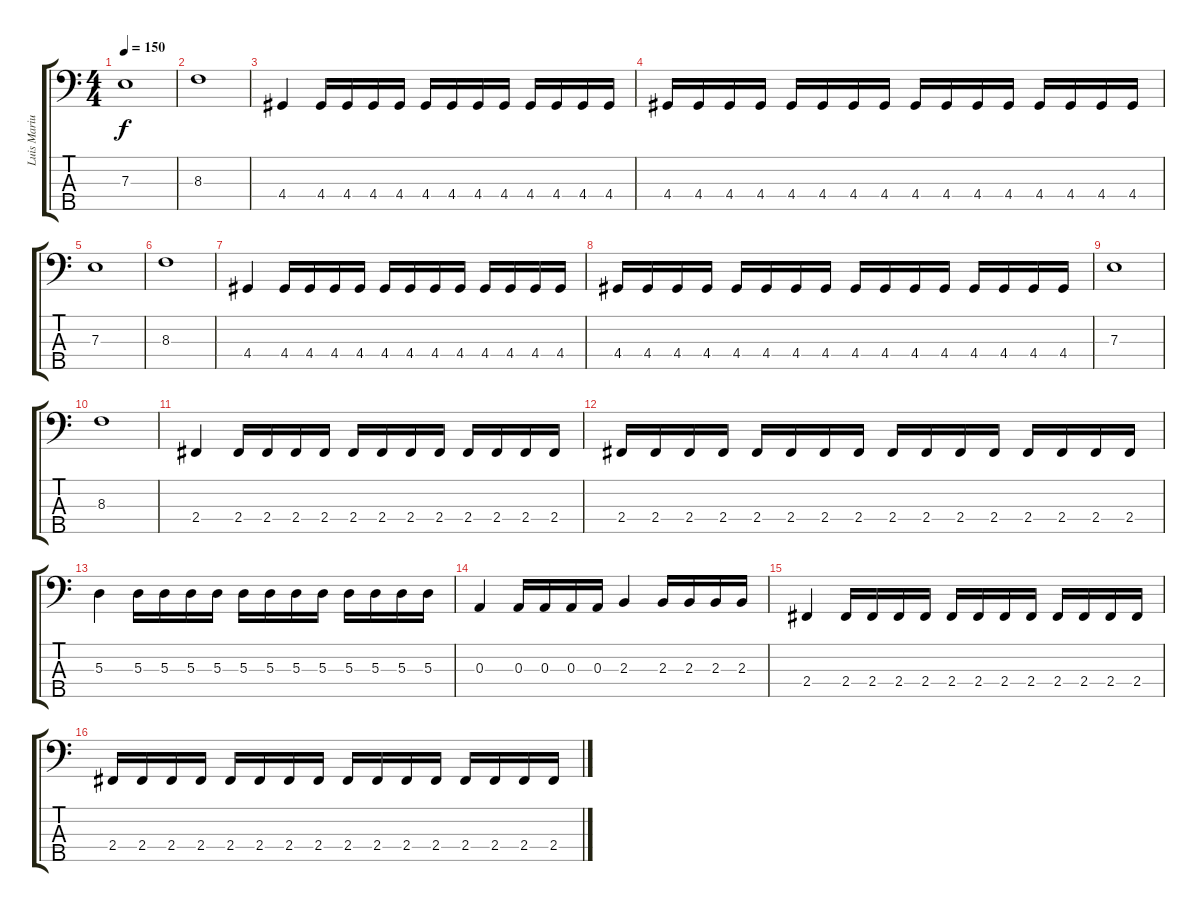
\track ("Luis Mariutti" "Luis Mariu") {instrument electricbassfinger}
\staff {score tabs}
\tuning (G2 D2 A1 E1 B0) {hide}
\ts (4 4)
\tempo 150
\clef f4
\ks c
7.3.1{dy f} |
8.3.1 |
4.4.4 4.4.16 4.4.16 4.4.16 4.4.16 4.4.16 4.4.16 4.4.16 4.4.16 4.4.16 4.4.16 4.4.16 4.4.16 |
4.4.16 4.4.16 4.4.16 4.4.16 4.4.16 4.4.16 4.4.16 4.4.16 4.4.16 4.4.16 4.4.16 4.4.16 4.4.16 4.4.16 4.4.16 4.4.16 |
7.3.1 |
8.3.1 |
4.4.4 4.4.16 4.4.16 4.4.16 4.4.16 4.4.16 4.4.16 4.4.16 4.4.16 4.4.16 4.4.16 4.4.16 4.4.16 |
4.4.16 4.4.16 4.4.16 4.4.16 4.4.16 4.4.16 4.4.16 4.4.16 4.4.16 4.4.16 4.4.16 4.4.16 4.4.16 4.4.16 4.4.16 4.4.16 |
7.3.1 |
8.3.1 |
2.4.4 2.4.16 2.4.16 2.4.16 2.4.16 2.4.16 2.4.16 2.4.16 2.4.16 2.4.16 2.4.16 2.4.16 2.4.16 |
2.4.16 2.4.16 2.4.16 2.4.16 2.4.16 2.4.16 2.4.16 2.4.16 2.4.16 2.4.16 2.4.16 2.4.16 2.4.16 2.4.16 2.4.16 2.4.16 |
5.3.4 5.3.16 5.3.16 5.3.16 5.3.16 5.3.16 5.3.16 5.3.16 5.3.16 5.3.16 5.3.16 5.3.16 5.3.16 |
0.3.4 0.3.16 0.3.16 0.3.16 0.3.16 2.3.4 2.3.16 2.3.16 2.3.16 2.3.16 |
2.4.4 2.4.16 2.4.16 2.4.16 2.4.16 2.4.16 2.4.16 2.4.16 2.4.16 2.4.16 2.4.16 2.4.16 2.4.16 |
2.4.16 2.4.16 2.4.16 2.4.16 2.4.16 2.4.16 2.4.16 2.4.16 2.4.16 2.4.16 2.4.16 2.4.16 2.4.16 2.4.16 2.4.16 2.4.16
